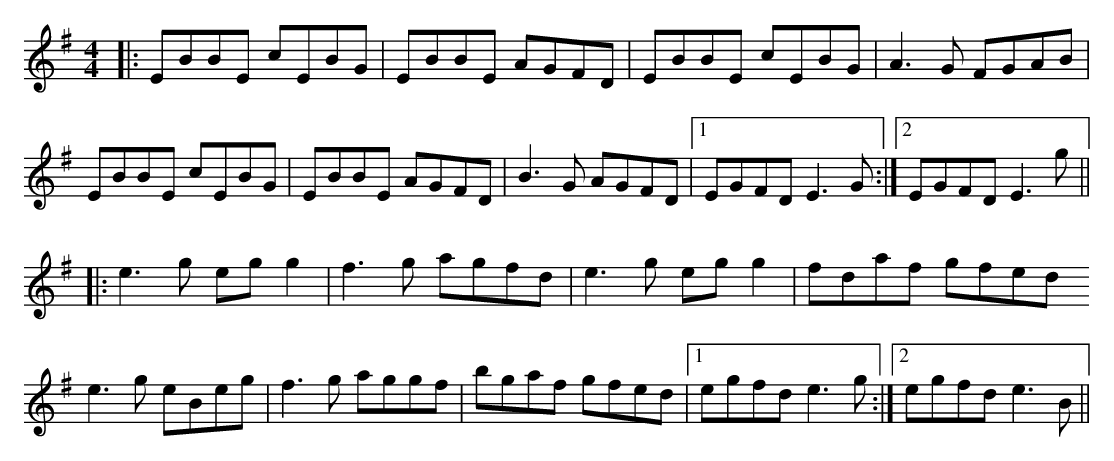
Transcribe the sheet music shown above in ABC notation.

X:1
M:4/4
K:Emin
|:EBBE cEBG|EBBE AGFD|EBBE cEBG|A3G FGAB|
EBBE cEBG|EBBE AGFD|B3G AGFD|1 EGFD E3G:|2 EGFD E3g||
|:e3g eg g2|f3g agfd|e3g eg g2|fdaf gfed
e3g eBeg|f3g aggf|bgaf gfed|1 egfd e3g:|2 egfd e3B||
